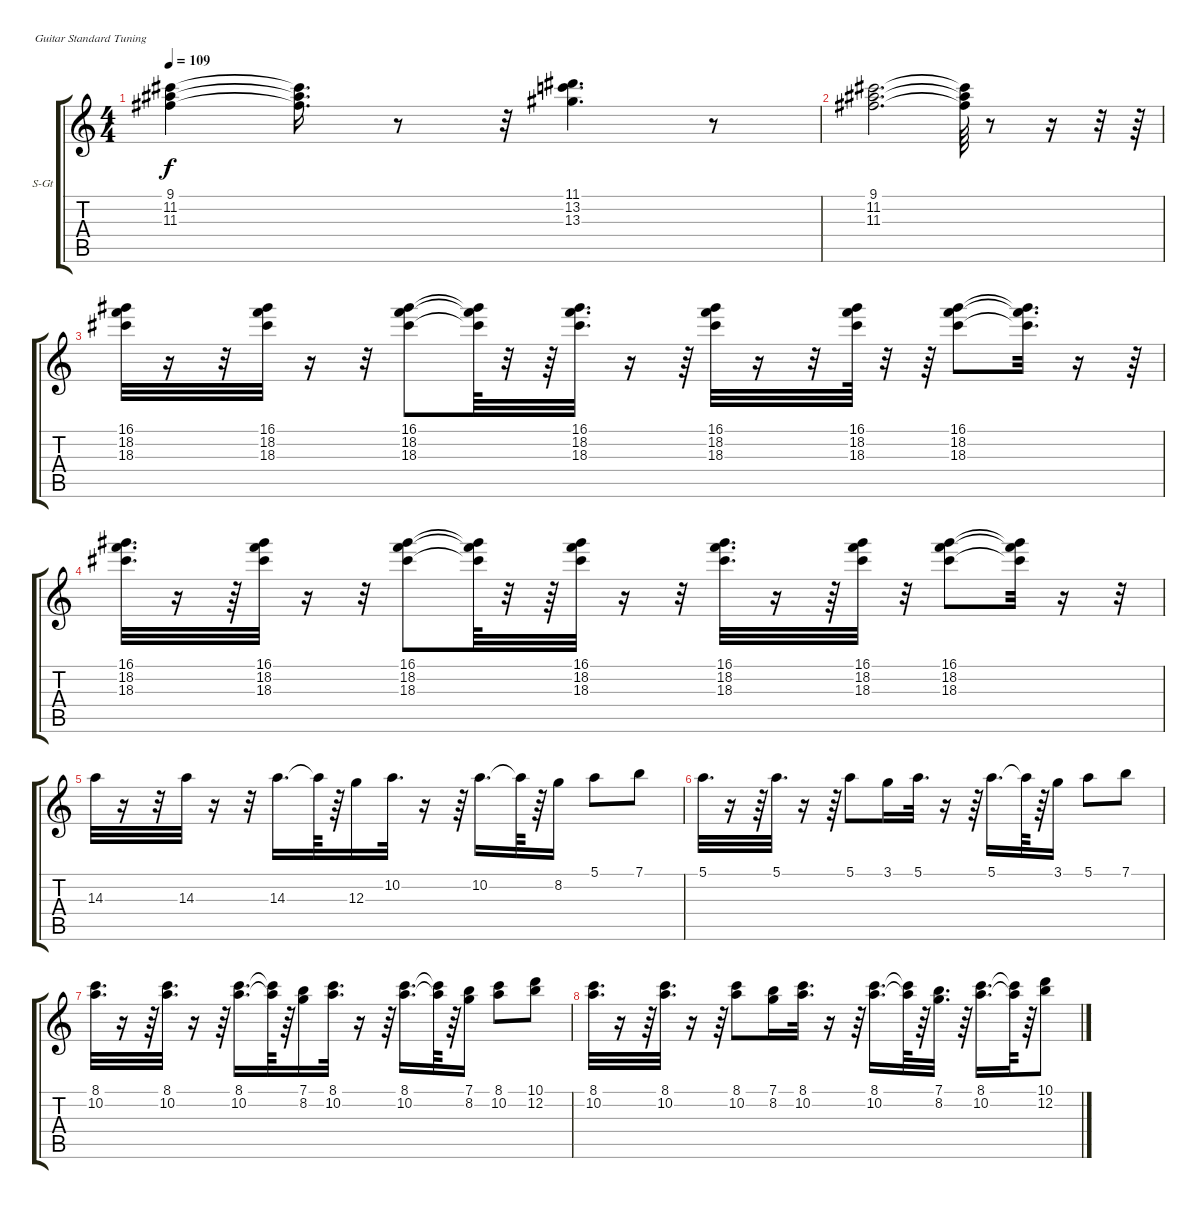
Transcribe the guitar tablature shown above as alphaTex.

\bracketExtendMode groupsimilarinstruments
\firstSystemTrackNameOrientation horizontal
\otherSystemsTrackNameOrientation horizontal
\track ("Organ " "S-Gt") {instrument acousticgrandpiano}
\staff {score tabs}
\tuning (E4 B3 G3 D3 A2 E2)
\displaytranspose 12
\ts (4 4)
\tempo 109
\clef g2
\ks c
(9.1 11.2 11.3).4{dy f} (9.1{t} 11.2{t} 11.3{t}).16{d} r.8 r.32 (11.1 13.2 13.3).4{d} r.8 |
(9.1 11.2 11.3).2{d} (9.1{t} 11.2{t} 11.3{t}).64 r.8 r.16 r.32 r.64 |
(16.1 18.2 18.3).32 r.16 r.32 (16.1 18.2 18.3).32 r.16 r.32 (16.1 18.2 18.3).8 (16.1{t} 18.2{t} 18.3{t}).64 r.32 r.64 (16.1 18.2 18.3).32{d} r.16 r.64 (16.1 18.2 18.3).32 r.16 r.32 (16.1 18.2 18.3).64 r.32 r.64 (16.1 18.2 18.3).8 (16.1{t} 18.2{t} 18.3{t}).32{d} r.16 r.64 |
(16.1 18.2 18.3).32{d} r.16 r.64 (16.1 18.2 18.3).32 r.16 r.32 (16.1 18.2 18.3).8 (16.1{t} 18.2{t} 18.3{t}).64 r.32 r.64 (16.1 18.2 18.3).32 r.16 r.32 (16.1 18.2 18.3).32{d} r.16 r.64 (16.1 18.2 18.3).32 r.32 (16.1 18.2 18.3).8 (16.1{t} 18.2{t} 18.3{t}).32 r.16 r.32 |
14.3.32 r.16 r.32 14.3.32 r.16 r.32 14.3.16{d} 14.3{t}.64 r.64 12.3.16 10.2.32{d} r.16 r.64 10.2.16{d} 10.2{t}.64 r.64 8.2.16 5.1.8 7.1.8 |
5.1.32{d} r.16 r.64 5.1.32{d} r.16 r.64 5.1.8 3.1.16 5.1.32{d} r.16 r.64 5.1.16{d} 5.1{t}.64 r.64 3.1.16 5.1.8 7.1.8 |
(8.1 10.2).32{d} r.16 r.64 (8.1 10.2).32{d} r.16 r.64 (8.1 10.2).16{d} (8.1{t} 10.2{t}).64 r.64 (7.1 8.2).16 (8.1 10.2).32{d} r.16 r.64 (8.1 10.2).16{d} (8.1{t} 10.2{t}).64 r.64 (7.1 8.2).16 (8.1 10.2).8 (10.1 12.2).8 |
(8.1 10.2).32{d} r.16 r.64 (8.1 10.2).32{d} r.16 r.64 (8.1 10.2).8 (7.1 8.2).16 (8.1 10.2).32{d} r.16 r.64 (8.1 10.2).16{d} (8.1{t} 10.2{t}).64 r.64 (7.1 8.2).32{d} r.64 (8.1 10.2).16{d} (8.1{t} 10.2{t}).64 r.64 (10.1 12.2).8
